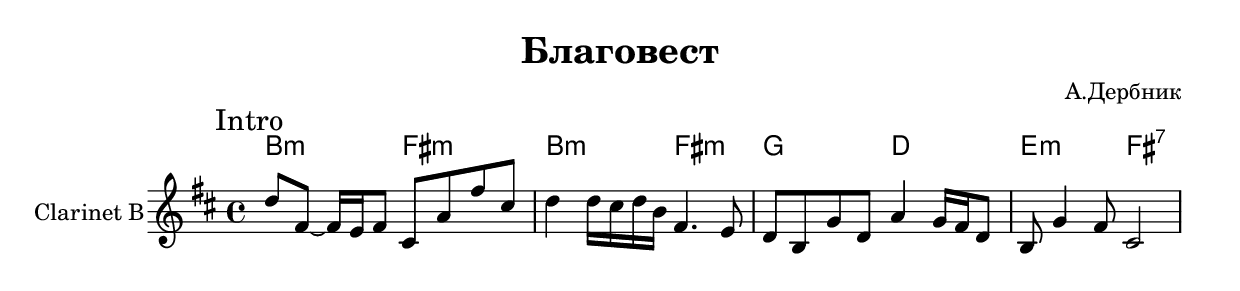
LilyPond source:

\version "2.16.2"

\header {
  title="Благовест"
  composer = "А.Дербник"
}

HSoloI = \chordmode {\transpose bes c'{
      % Am Em | Am Em | F C | Dm E7 |
      a2:m e:m | a:m e:m | f c | d:m e:7 |
}}

SoloI = {
  \mark "Intro"
  \relative c''{
    % d8 fis,8~fis16 e fis a fis'8 e d cis | 
    d8 fis,8~fis16 e fis8  cis8 a' fis' cis | 
    d4 d16 cis d b fis4. e8 | }
  \relative c'{d8 b g' d a'4 g16 fis d8 | b8 g'4 fis8 cis2 | }
}

<<
  \new ChordNames{
    \HSoloI
  }
  \new Staff{
    \clef treble
    \set Staff.instrumentName = "Clarinet B"
    \key b \minor
    \time 4/4
    \SoloI
  }
>>